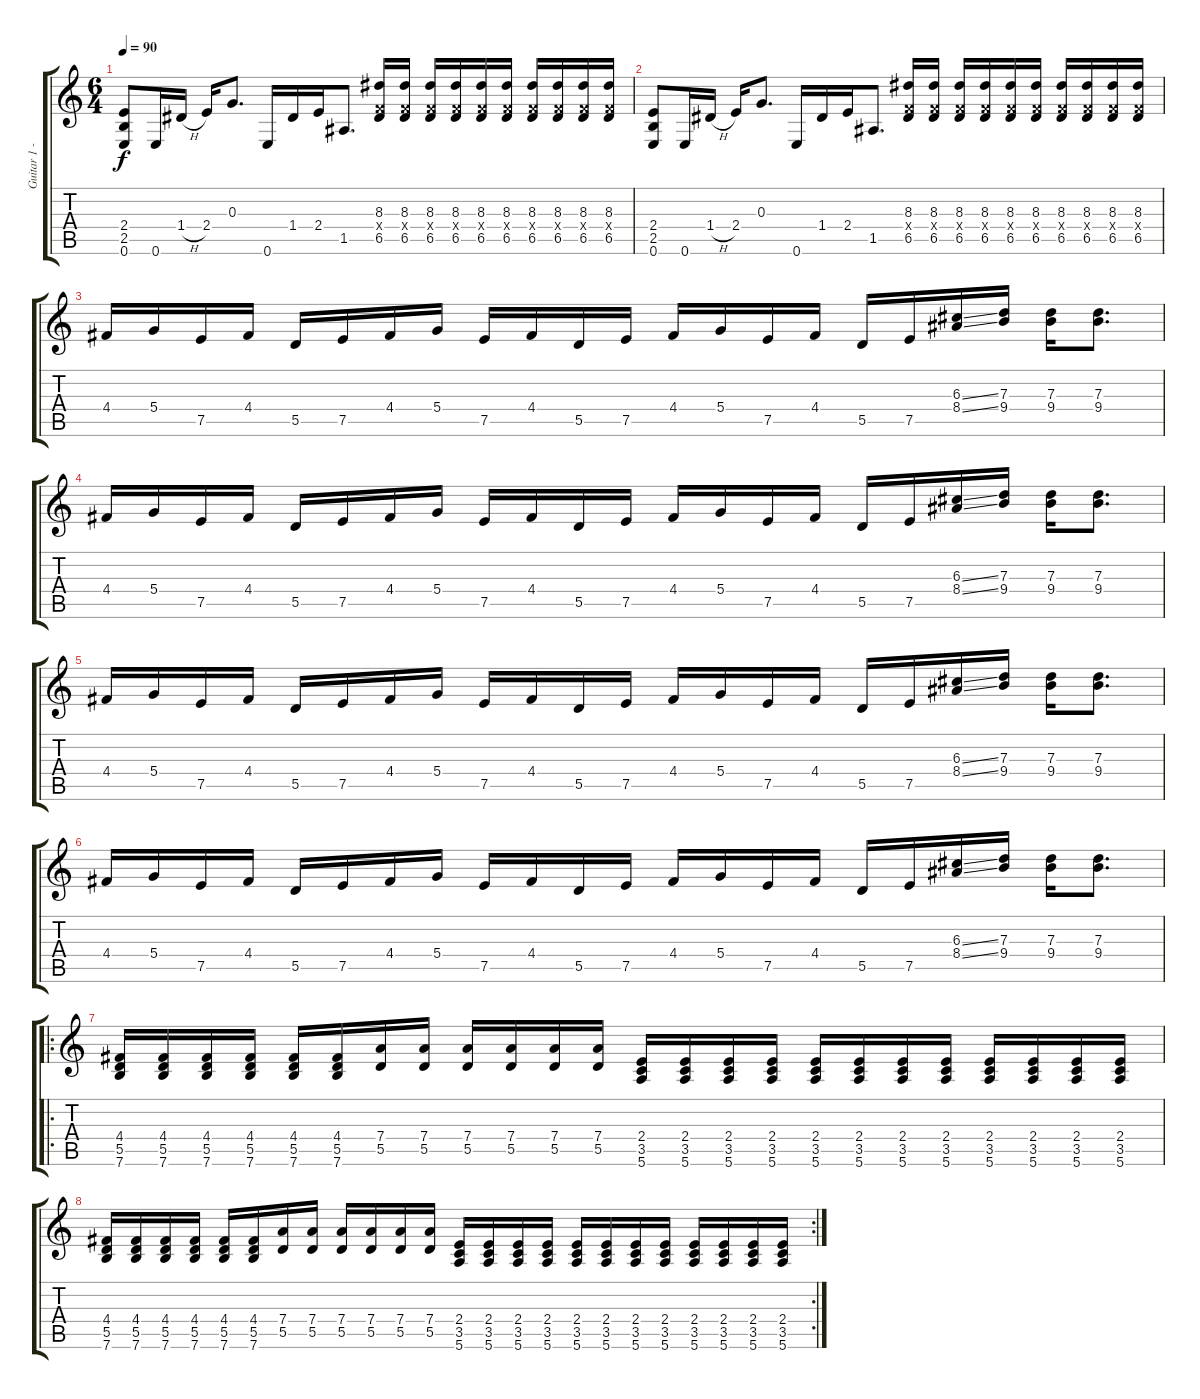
\track ("Guitar 1 - Rythm" "Guitar 1 -") {instrument distortionguitar}
\staff {score tabs}
\tuning (E4 B3 G3 D3 A2 E2) {hide}
\ts (6 4)
\tempo 90
\clef g2
\ks c
(2.4 2.5 0.6).8{dy f} 0.6.16 1.4{h}.16 2.4.16 0.3.8{d} 0.6.16 1.4.16 2.4.16 1.5.8{d} (8.3 3.4{x} 6.5).16 (8.3 3.4{x} 6.5).16 (8.3 3.4{x} 6.5).16 (8.3 3.4{x} 6.5).16 (8.3 3.4{x} 6.5).16 (8.3 3.4{x} 6.5).16 (8.3 3.4{x} 6.5).16 (8.3 3.4{x} 6.5).16 (8.3 3.4{x} 6.5).16 (8.3 3.4{x} 6.5).16 |
(2.4 2.5 0.6).8 0.6.16 1.4{h}.16 2.4.16 0.3.8{d} 0.6.16 1.4.16 2.4.16 1.5.8{d} (8.3 3.4{x} 6.5).16 (8.3 3.4{x} 6.5).16 (8.3 3.4{x} 6.5).16 (8.3 3.4{x} 6.5).16 (8.3 3.4{x} 6.5).16 (8.3 3.4{x} 6.5).16 (8.3 3.4{x} 6.5).16 (8.3 3.4{x} 6.5).16 (8.3 3.4{x} 6.5).16 (8.3 3.4{x} 6.5).16 |
4.4.16 5.4.16 7.5.16 4.4.16 5.5.16 7.5.16 4.4.16 5.4.16 7.5.16 4.4.16 5.5.16 7.5.16 4.4.16 5.4.16 7.5.16 4.4.16 5.5.16 7.5.16 (6.3{ss} 8.4{ss}).16 (7.3 9.4).16 (7.3 9.4).16 (7.3 9.4).8{d} |
4.4.16 5.4.16 7.5.16 4.4.16 5.5.16 7.5.16 4.4.16 5.4.16 7.5.16 4.4.16 5.5.16 7.5.16 4.4.16 5.4.16 7.5.16 4.4.16 5.5.16 7.5.16 (6.3{ss} 8.4{ss}).16 (7.3 9.4).16 (7.3 9.4).16 (7.3 9.4).8{d} |
4.4.16 5.4.16 7.5.16 4.4.16 5.5.16 7.5.16 4.4.16 5.4.16 7.5.16 4.4.16 5.5.16 7.5.16 4.4.16 5.4.16 7.5.16 4.4.16 5.5.16 7.5.16 (6.3{ss} 8.4{ss}).16 (7.3 9.4).16 (7.3 9.4).16 (7.3 9.4).8{d} |
4.4.16 5.4.16 7.5.16 4.4.16 5.5.16 7.5.16 4.4.16 5.4.16 7.5.16 4.4.16 5.5.16 7.5.16 4.4.16 5.4.16 7.5.16 4.4.16 5.5.16 7.5.16 (6.3{ss} 8.4{ss}).16 (7.3 9.4).16 (7.3 9.4).16 (7.3 9.4).8{d} |
\ro
(4.4 5.5 7.6).16 (4.4 5.5 7.6).16 (4.4 5.5 7.6).16 (4.4 5.5 7.6).16 (4.4 5.5 7.6).16 (4.4 5.5 7.6).16 (7.4 5.5).16 (7.4 5.5).16 (7.4 5.5).16 (7.4 5.5).16 (7.4 5.5).16 (7.4 5.5).16 (2.4 3.5 5.6).16 (2.4 3.5 5.6).16 (2.4 3.5 5.6).16 (2.4 3.5 5.6).16 (2.4 3.5 5.6).16 (2.4 3.5 5.6).16 (2.4 3.5 5.6).16 (2.4 3.5 5.6).16 (2.4 3.5 5.6).16 (2.4 3.5 5.6).16 (2.4 3.5 5.6).16 (2.4 3.5 5.6).16 |
\rc 2
(4.4 5.5 7.6).16 (4.4 5.5 7.6).16 (4.4 5.5 7.6).16 (4.4 5.5 7.6).16 (4.4 5.5 7.6).16 (4.4 5.5 7.6).16 (7.4 5.5).16 (7.4 5.5).16 (7.4 5.5).16 (7.4 5.5).16 (7.4 5.5).16 (7.4 5.5).16 (2.4 3.5 5.6).16 (2.4 3.5 5.6).16 (2.4 3.5 5.6).16 (2.4 3.5 5.6).16 (2.4 3.5 5.6).16 (2.4 3.5 5.6).16 (2.4 3.5 5.6).16 (2.4 3.5 5.6).16 (2.4 3.5 5.6).16 (2.4 3.5 5.6).16 (2.4 3.5 5.6).16 (2.4 3.5 5.6).16
